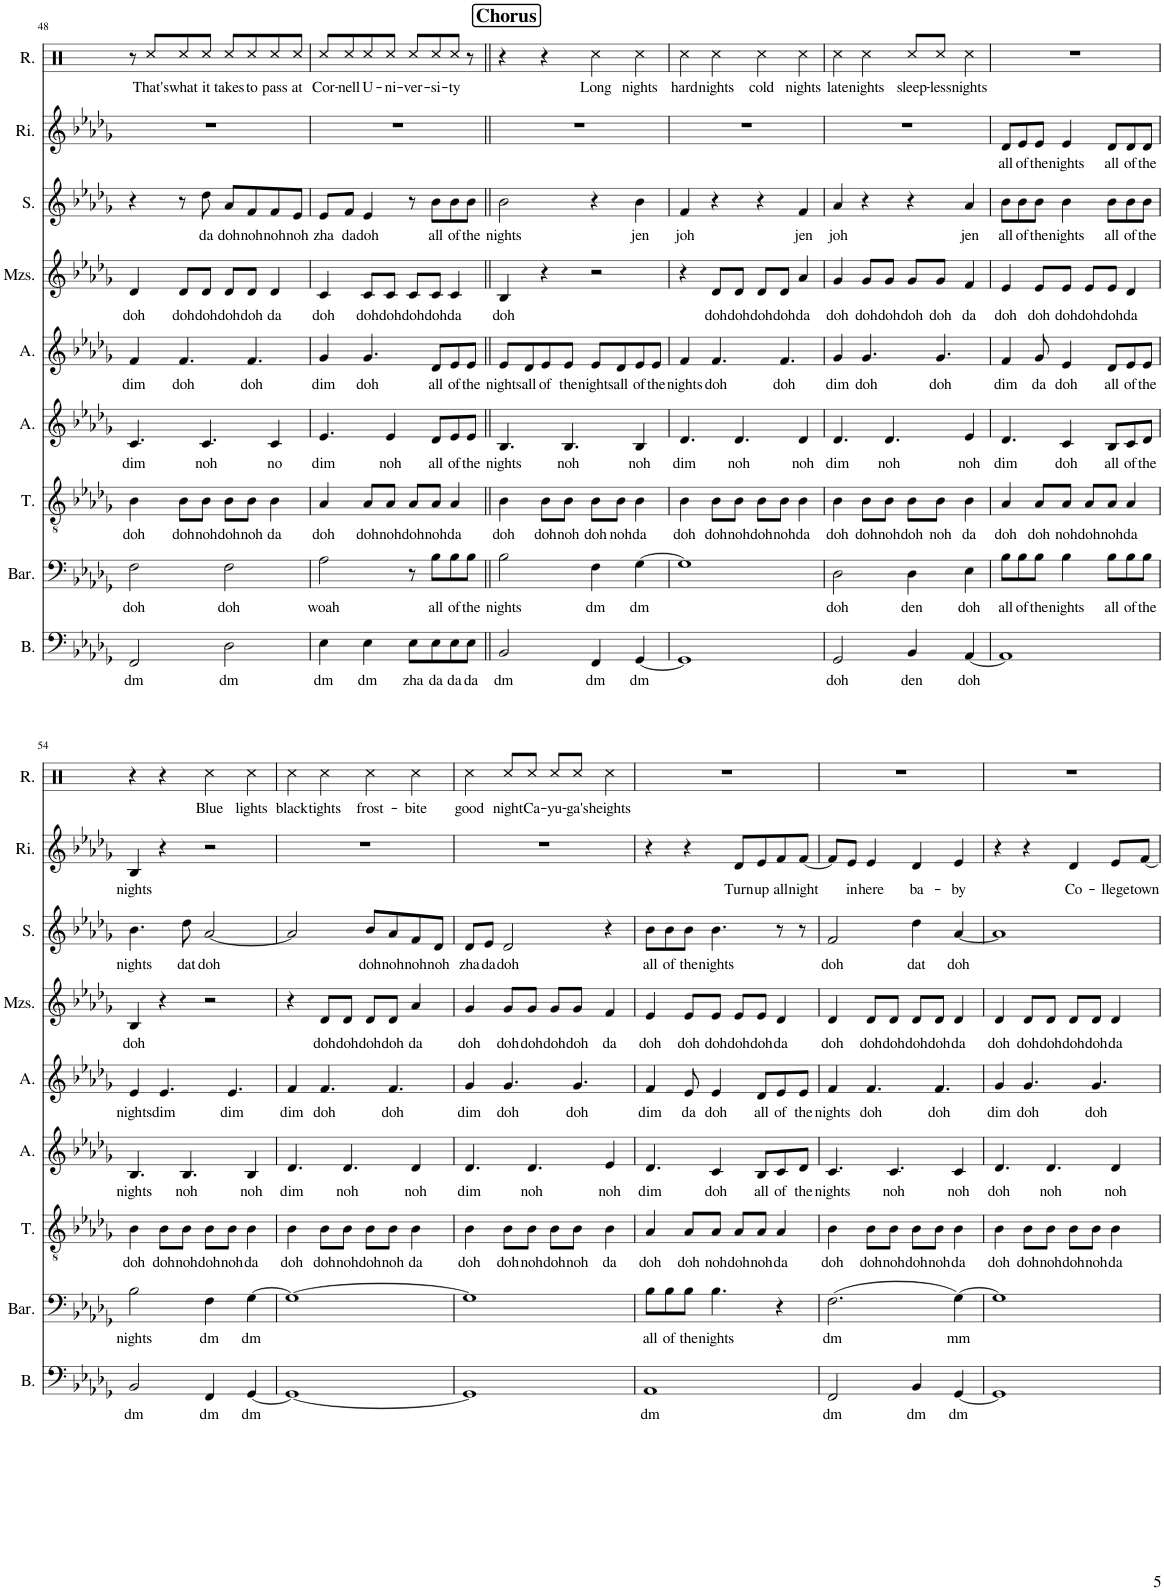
**kern	**text	**kern	**text	**kern	**text	**kern	**text	**kern	**text	**kern	**text	**kern	**text	**kern	**text
*part8	*part8	*part7	*part7	*part6	*part6	*part5	*part5	*part4	*part4	*part3	*part3	*part2	*part2	*part1	*part1
*staff8	*staff8	*staff7	*staff7	*staff6	*staff6	*staff5	*staff5	*staff4	*staff4	*staff3	*staff3	*staff2	*staff2	*staff1	*staff1
*I"Bass	*	*I"Baritone	*	*I"Tenor	*	*I"Alto	*	*I"Alto	*	*I"Mezzo-soprano	*	*I"Soprano	*	*I"Rihanna	*
*I'B.	*	*I'Bar.	*	*I'T.	*	*I'A.	*	*I'A.	*	*I'Mzs.	*	*I'S.	*	*I'Ri.	*
!!LO:PB:g=z
*clefF4	*	*clefF4	*	*clefGv2	*	*clefG2	*	*clefG2	*	*clefG2	*	*clefG2	*	*clefG2	*
*k[b-e-a-d-g-]	*	*k[b-e-a-d-g-]	*	*k[b-e-a-d-g-]	*	*k[b-e-a-d-g-]	*	*k[b-e-a-d-g-]	*	*k[b-e-a-d-g-]	*	*k[b-e-a-d-g-]	*	*k[b-e-a-d-g-]	*
*M4/4	*	*M4/4	*	*M4/4	*	*M4/4	*	*M4/4	*	*M4/4	*	*M4/4	*	*M4/4	*
=48	=48	=48	=48	=48	=48	=48	=48	=48	=48	=48	=48	=48	=48	=48	=48
!	!LO:LY:b	!	!LO:LY:b	!	!LO:LY:b	!	!LO:LY:b	!	!LO:LY:b	!	!LO:LY:b	!	!	!	!
2FF/	dm	2F\	doh	4B-\	doh	4.c/	dim	4f/	dim	4d-/	doh	4r	.	1r	.
!	!	!	!	!	!LO:LY:b	!	!	!	!LO:LY:b	!	!LO:LY:b	!	!	!	!
.	.	.	.	8B-\L	doh	.	.	4.f/	doh	8d-/L	doh	8r	.	.	.
!	!	!	!	!	!LO:LY:b	!	!LO:LY:b	!	!	!	!LO:LY:b	!	!LO:LY:b	!	!
.	.	.	.	8B-\J	noh	4.c/	noh	.	.	8d-/J	doh	8dd-\	da	.	.
!	!LO:LY:b	!	!LO:LY:b	!	!LO:LY:b	!	!	!	!	!	!LO:LY:b	!	!LO:LY:b	!	!
2D-\	dm	2F\	doh	8B-\L	doh	.	.	.	.	8d-/L	doh	8a-/L	doh	.	.
!	!	!	!	!	!LO:LY:b	!	!	!	!LO:LY:b	!	!LO:LY:b	!	!LO:LY:b	!	!
.	.	.	.	8B-\J	noh	.	.	4.f/	doh	8d-/J	doh	8f/	noh	.	.
!	!	!	!	!	!LO:LY:b	!	!LO:LY:b	!	!	!	!LO:LY:b	!	!LO:LY:b	!	!
.	.	.	.	4B-\	da	4c/	no	.	.	4d-/	da	8f/	noh	.	.
!	!	!	!	!	!	!	!	!	!	!	!	!	!LO:LY:b	!	!
.	.	.	.	.	.	.	.	.	.	.	.	8e-/J	noh	.	.
=49	=49	=49	=49	=49	=49	=49	=49	=49	=49	=49	=49	=49	=49	=49	=49
!	!LO:LY:b	!	!LO:LY:b	!	!LO:LY:b	!	!LO:LY:b	!	!LO:LY:b	!	!LO:LY:b	!	!LO:LY:b	!	!
4E-\	dm	2A-\	woah	4A-/	doh	4.e-/	dim	4g-/	dim	4c/	doh	8e-/L	zha	1r	.
!	!	!	!	!	!	!	!	!	!	!	!	!	!LO:LY:b	!	!
.	.	.	.	.	.	.	.	.	.	.	.	8f/J	da	.	.
!	!LO:LY:b	!	!	!	!LO:LY:b	!	!	!	!LO:LY:b	!	!LO:LY:b	!	!LO:LY:b	!	!
4E-\	dm	.	.	8A-/L	doh	.	.	4.g-/	doh	8c/L	doh	4e-/	doh	.	.
!	!	!	!	!	!LO:LY:b	!	!LO:LY:b	!	!	!	!LO:LY:b	!	!	!	!
.	.	.	.	8A-/J	noh	4e-/	noh	.	.	8c/J	doh	.	.	.	.
!	!LO:LY:b	!	!	!	!LO:LY:b	!	!	!	!	!	!LO:LY:b	!	!	!	!
8E-\L	zha	8r	.	8A-/L	doh	.	.	.	.	8c/L	doh	8r	.	.	.
!	!LO:LY:b	!	!LO:LY:b	!	!LO:LY:b	!	!LO:LY:b	!	!LO:LY:b	!	!LO:LY:b	!	!LO:LY:b	!	!
8E-\	da	8B-\L	all	8A-/J	noh	8d-/L	all	8d-/L	all	8c/J	doh	8b-\L	all	.	.
!	!LO:LY:b	!	!LO:LY:b	!	!LO:LY:b	!	!LO:LY:b	!	!LO:LY:b	!	!LO:LY:b	!	!LO:LY:b	!	!
8E-\	da	8B-\	of	4A-/	da	8e-/	of	8e-/	of	4c/	da	8b-\	of	.	.
!	!LO:LY:b	!	!LO:LY:b	!	!	!	!LO:LY:b	!	!LO:LY:b	!	!	!	!LO:LY:b	!	!
8E-\J	da	8B-\J	the	.	.	8e-/J	the	8e-/J	the	.	.	8b-\J	the	.	.
=50||	=50||	=50||	=50||	=50||	=50||	=50||	=50||	=50||	=50||	=50||	=50||	=50||	=50||	=50||	=50||
!	!LO:LY:b	!	!LO:LY:b	!	!LO:LY:b	!	!LO:LY:b	!	!LO:LY:b	!	!LO:LY:b	!	!LO:LY:b	!	!
2BB-/	dm	2B-\	nights	4B-\	doh	4.B-/	nights	8e-/L	nights	4B-/	doh	2b-\	nights	1r	.
!	!	!	!	!	!	!	!	!	!LO:LY:b	!	!	!	!	!	!
.	.	.	.	.	.	.	.	8d-/	all	.	.	.	.	.	.
!	!	!	!	!	!LO:LY:b	!	!	!	!LO:LY:b	!	!	!	!	!	!
.	.	.	.	8B-\L	doh	.	.	8e-/	of	4r	.	.	.	.	.
!	!	!	!	!	!LO:LY:b	!	!LO:LY:b	!	!LO:LY:b	!	!	!	!	!	!
.	.	.	.	8B-\J	noh	4.B-/	noh	8e-/J	the	.	.	.	.	.	.
!	!LO:LY:b	!	!LO:LY:b	!	!LO:LY:b	!	!	!	!LO:LY:b	!	!	!	!	!	!
4FF/	dm	4F\	dm	8B-\L	doh	.	.	8e-/L	nights	2r	.	4r	.	.	.
!	!	!	!	!	!LO:LY:b	!	!	!	!LO:LY:b	!	!	!	!	!	!
.	.	.	.	8B-\J	noh	.	.	8d-/	all	.	.	.	.	.	.
!	!LO:LY:b	!	!LO:LY:b	!	!LO:LY:b	!	!LO:LY:b	!	!LO:LY:b	!	!	!	!LO:LY:b	!	!
[4GG-/	dm	[4G-\	dm	4B-\	da	4B-/	noh	8e-/	of	.	.	4b-\	jen	.	.
!	!	!	!	!	!	!	!	!	!LO:LY:b	!	!	!	!	!	!
.	.	.	.	.	.	.	.	8e-/J	the	.	.	.	.	.	.
=51	=51	=51	=51	=51	=51	=51	=51	=51	=51	=51	=51	=51	=51	=51	=51
!	!	!	!	!	!LO:LY:b	!	!LO:LY:b	!	!LO:LY:b	!	!	!	!LO:LY:b	!	!
1GG-]	.	1G-]	.	4B-\	doh	4.d-/	dim	4f/	nights	4r	.	4f/	joh	1r	.
!	!	!	!	!	!LO:LY:b	!	!	!	!LO:LY:b	!	!LO:LY:b	!	!	!	!
.	.	.	.	8B-\L	doh	.	.	4.f/	doh	8d-/L	doh	4r	.	.	.
!	!	!	!	!	!LO:LY:b	!	!LO:LY:b	!	!	!	!LO:LY:b	!	!	!	!
.	.	.	.	8B-\J	noh	4.d-/	noh	.	.	8d-/J	doh	.	.	.	.
!	!	!	!	!	!LO:LY:b	!	!	!	!	!	!LO:LY:b	!	!	!	!
.	.	.	.	8B-\L	doh	.	.	.	.	8d-/L	doh	4r	.	.	.
!	!	!	!	!	!LO:LY:b	!	!	!	!LO:LY:b	!	!LO:LY:b	!	!	!	!
.	.	.	.	8B-\J	noh	.	.	4.f/	doh	8d-/J	doh	.	.	.	.
!	!	!	!	!	!LO:LY:b	!	!LO:LY:b	!	!	!	!LO:LY:b	!	!LO:LY:b	!	!
.	.	.	.	4B-\	da	4d-/	noh	.	.	4a-/	da	4f/	jen	.	.
=52	=52	=52	=52	=52	=52	=52	=52	=52	=52	=52	=52	=52	=52	=52	=52
!	!LO:LY:b	!	!LO:LY:b	!	!LO:LY:b	!	!LO:LY:b	!	!LO:LY:b	!	!LO:LY:b	!	!LO:LY:b	!	!
2GG-/	doh	2D-\	doh	4B-\	doh	4.d-/	dim	4g-/	dim	4g-/	doh	4a-/	joh	1r	.
!	!	!	!	!	!LO:LY:b	!	!	!	!LO:LY:b	!	!LO:LY:b	!	!	!	!
.	.	.	.	8B-\L	doh	.	.	4.g-/	doh	8g-/L	doh	4r	.	.	.
!	!	!	!	!	!LO:LY:b	!	!LO:LY:b	!	!	!	!LO:LY:b	!	!	!	!
.	.	.	.	8B-\J	noh	4.d-/	noh	.	.	8g-/J	doh	.	.	.	.
!	!LO:LY:b	!	!LO:LY:b	!	!LO:LY:b	!	!	!	!	!	!LO:LY:b	!	!	!	!
4BB-/	den	4D-\	den	8B-\L	doh	.	.	.	.	8g-/L	doh	4r	.	.	.
!	!	!	!	!	!LO:LY:b	!	!	!	!LO:LY:b	!	!LO:LY:b	!	!	!	!
.	.	.	.	8B-\J	noh	.	.	4.g-/	doh	8g-/J	doh	.	.	.	.
!	!LO:LY:b	!	!LO:LY:b	!	!LO:LY:b	!	!LO:LY:b	!	!	!	!LO:LY:b	!	!LO:LY:b	!	!
[4AA-/	doh	4E-\	doh	4B-\	da	4e-/	noh	.	.	4f/	da	4a-/	jen	.	.
=53	=53	=53	=53	=53	=53	=53	=53	=53	=53	=53	=53	=53	=53	=53	=53
!	!	!	!LO:LY:b	!	!LO:LY:b	!	!LO:LY:b	!	!LO:LY:b	!	!LO:LY:b	!	!LO:LY:b	!	!LO:LY:b
1AA-]	.	8B-\L	all	4A-/	doh	4.d-/	dim	4f/	dim	4e-/	doh	8b-\L	all	8d-/L	all
!	!	!	!LO:LY:b	!	!	!	!	!	!	!	!	!	!LO:LY:b	!	!LO:LY:b
.	.	8B-\	of	.	.	.	.	.	.	.	.	8b-\	of	8e-/	of
!	!	!	!LO:LY:b	!	!LO:LY:b	!	!	!	!LO:LY:b	!	!LO:LY:b	!	!LO:LY:b	!	!LO:LY:b
.	.	8B-\J	the	8A-/L	doh	.	.	8g-/	da	8e-/L	doh	8b-\J	the	8e-/J	the
!	!	!	!LO:LY:b	!	!LO:LY:b	!	!LO:LY:b	!	!LO:LY:b	!	!LO:LY:b	!	!LO:LY:b	!	!LO:LY:b
.	.	4B-\	nights	8A-/J	noh	4c/	doh	4e-/	doh	8e-/J	doh	4b-\	nights	4e-/	nights
!	!	!	!	!	!LO:LY:b	!	!	!	!	!	!LO:LY:b	!	!	!	!
.	.	.	.	8A-/L	doh	.	.	.	.	8e-/L	doh	.	.	.	.
!	!	!	!LO:LY:b	!	!LO:LY:b	!	!LO:LY:b	!	!LO:LY:b	!	!LO:LY:b	!	!LO:LY:b	!	!LO:LY:b
.	.	8B-\L	all	8A-/J	noh	8B-/L	all	8d-/L	all	8e-/J	doh	8b-\L	all	8d-/L	all
!	!	!	!LO:LY:b	!	!LO:LY:b	!	!LO:LY:b	!	!LO:LY:b	!	!LO:LY:b	!	!LO:LY:b	!	!LO:LY:b
.	.	8B-\	of	4A-/	da	8c/	of	8e-/	of	4d-/	da	8b-\	of	8d-/	of
!	!	!	!LO:LY:b	!	!	!	!LO:LY:b	!	!LO:LY:b	!	!	!	!LO:LY:b	!	!LO:LY:b
.	.	8B-\J	the	.	.	8d-/J	the	8e-/J	the	.	.	8b-\J	the	8d-/J	the
!!LO:LB:g=z
=54	=54	=54	=54	=54	=54	=54	=54	=54	=54	=54	=54	=54	=54	=54	=54
!	!LO:LY:b	!	!LO:LY:b	!	!LO:LY:b	!	!LO:LY:b	!	!LO:LY:b	!	!LO:LY:b	!	!LO:LY:b	!	!LO:LY:b
2BB-/	dm	2B-\	nights	4B-\	doh	4.B-/	nights	4e-/	nights	4B-/	doh	4.b-\	nights	4B-/	nights
!	!	!	!	!	!LO:LY:b	!	!	!	!LO:LY:b	!	!	!	!	!	!
.	.	.	.	8B-\L	doh	.	.	4.e-/	dim	4r	.	.	.	4r	.
!	!	!	!	!	!LO:LY:b	!	!LO:LY:b	!	!	!	!	!	!LO:LY:b	!	!
.	.	.	.	8B-\J	noh	4.B-/	noh	.	.	.	.	8dd-\	dat	.	.
!	!LO:LY:b	!	!LO:LY:b	!	!LO:LY:b	!	!	!	!	!	!	!	!LO:LY:b	!	!
4FF/	dm	4F\	dm	8B-\L	doh	.	.	.	.	2r	.	[2a-/	doh	2r	.
!	!	!	!	!	!LO:LY:b	!	!	!	!LO:LY:b	!	!	!	!	!	!
.	.	.	.	8B-\J	noh	.	.	4.e-/	dim	.	.	.	.	.	.
!	!LO:LY:b	!	!LO:LY:b	!	!LO:LY:b	!	!LO:LY:b	!	!	!	!	!	!	!	!
[4GG-/	dm	[4G-\	dm	4B-\	da	4B-/	noh	.	.	.	.	.	.	.	.
=55	=55	=55	=55	=55	=55	=55	=55	=55	=55	=55	=55	=55	=55	=55	=55
!	!	!	!	!	!LO:LY:b	!	!LO:LY:b	!	!LO:LY:b	!	!	!	!	!	!
1GG-_	.	1G-_	.	4B-\	doh	4.d-/	dim	4f/	dim	4r	.	2a-/]	.	1r	.
!	!	!	!	!	!LO:LY:b	!	!	!	!LO:LY:b	!	!LO:LY:b	!	!	!	!
.	.	.	.	8B-\L	doh	.	.	4.f/	doh	8d-/L	doh	.	.	.	.
!	!	!	!	!	!LO:LY:b	!	!LO:LY:b	!	!	!	!LO:LY:b	!	!	!	!
.	.	.	.	8B-\J	noh	4.d-/	noh	.	.	8d-/J	doh	.	.	.	.
!	!	!	!	!	!LO:LY:b	!	!	!	!	!	!LO:LY:b	!	!LO:LY:b	!	!
.	.	.	.	8B-\L	doh	.	.	.	.	8d-/L	doh	8b-/L	doh	.	.
!	!	!	!	!	!LO:LY:b	!	!	!	!LO:LY:b	!	!LO:LY:b	!	!LO:LY:b	!	!
.	.	.	.	8B-\J	noh	.	.	4.f/	doh	8d-/J	doh	8a-/	noh	.	.
!	!	!	!	!	!LO:LY:b	!	!LO:LY:b	!	!	!	!LO:LY:b	!	!LO:LY:b	!	!
.	.	.	.	4B-\	da	4d-/	noh	.	.	4a-/	da	8f/	noh	.	.
!	!	!	!	!	!	!	!	!	!	!	!	!	!LO:LY:b	!	!
.	.	.	.	.	.	.	.	.	.	.	.	8d-/J	noh	.	.
=56	=56	=56	=56	=56	=56	=56	=56	=56	=56	=56	=56	=56	=56	=56	=56
!	!	!	!	!	!LO:LY:b	!	!LO:LY:b	!	!LO:LY:b	!	!LO:LY:b	!	!LO:LY:b	!	!
1GG-]	.	1G-]	.	4B-\	doh	4.d-/	dim	4g-/	dim	4g-/	doh	8d-/L	zha	1r	.
!	!	!	!	!	!	!	!	!	!	!	!	!	!LO:LY:b	!	!
.	.	.	.	.	.	.	.	.	.	.	.	8e-/J	da	.	.
!	!	!	!	!	!LO:LY:b	!	!	!	!LO:LY:b	!	!LO:LY:b	!	!LO:LY:b	!	!
.	.	.	.	8B-\L	doh	.	.	4.g-/	doh	8g-/L	doh	2d-/	doh	.	.
!	!	!	!	!	!LO:LY:b	!	!LO:LY:b	!	!	!	!LO:LY:b	!	!	!	!
.	.	.	.	8B-\J	noh	4.d-/	noh	.	.	8g-/J	doh	.	.	.	.
!	!	!	!	!	!LO:LY:b	!	!	!	!	!	!LO:LY:b	!	!	!	!
.	.	.	.	8B-\L	doh	.	.	.	.	8g-/L	doh	.	.	.	.
!	!	!	!	!	!LO:LY:b	!	!	!	!LO:LY:b	!	!LO:LY:b	!	!	!	!
.	.	.	.	8B-\J	noh	.	.	4.g-/	doh	8g-/J	doh	.	.	.	.
!	!	!	!	!	!LO:LY:b	!	!LO:LY:b	!	!	!	!LO:LY:b	!	!	!	!
.	.	.	.	4B-\	da	4e-/	noh	.	.	4f/	da	4r	.	.	.
=57	=57	=57	=57	=57	=57	=57	=57	=57	=57	=57	=57	=57	=57	=57	=57
!	!LO:LY:b	!	!LO:LY:b	!	!LO:LY:b	!	!LO:LY:b	!	!LO:LY:b	!	!LO:LY:b	!	!LO:LY:b	!	!
1AA-	dm	8B-\L	all	4A-/	doh	4.d-/	dim	4f/	dim	4e-/	doh	8b-\L	all	4r	.
!	!	!	!LO:LY:b	!	!	!	!	!	!	!	!	!	!LO:LY:b	!	!
.	.	8B-\	of	.	.	.	.	.	.	.	.	8b-\	of	.	.
!	!	!	!LO:LY:b	!	!LO:LY:b	!	!	!	!LO:LY:b	!	!LO:LY:b	!	!LO:LY:b	!	!
.	.	8B-\J	the	8A-/L	doh	.	.	8e-/	da	8e-/L	doh	8b-\J	the	4r	.
!	!	!	!LO:LY:b	!	!LO:LY:b	!	!LO:LY:b	!	!LO:LY:b	!	!LO:LY:b	!	!LO:LY:b	!	!
.	.	4.B-\	nights	8A-/J	noh	4c/	doh	4e-/	doh	8e-/J	doh	4.b-\	nights	.	.
!	!	!	!	!	!LO:LY:b	!	!	!	!	!	!LO:LY:b	!	!	!	!LO:LY:b
.	.	.	.	8A-/L	doh	.	.	.	.	8e-/L	doh	.	.	8d-/L	Turn
!	!	!	!	!	!LO:LY:b	!	!LO:LY:b	!	!LO:LY:b	!	!LO:LY:b	!	!	!	!LO:LY:b
.	.	.	.	8A-/J	noh	8B-/L	all	8d-/L	all	8e-/J	doh	.	.	8e-/	up
!	!	!	!	!	!LO:LY:b	!	!LO:LY:b	!	!LO:LY:b	!	!LO:LY:b	!	!	!	!LO:LY:b
.	.	4r	.	4A-/	da	8c/	of	8e-/	of	4d-/	da	8r	.	8f/	all
!	!	!	!	!	!	!	!LO:LY:b	!	!LO:LY:b	!	!	!	!	!	!LO:LY:b
.	.	.	.	.	.	8d-/J	the	8e-/J	the	.	.	8r	.	[8f/J	night
=58	=58	=58	=58	=58	=58	=58	=58	=58	=58	=58	=58	=58	=58	=58	=58
!	!LO:LY:b	!	!LO:LY:b	!	!LO:LY:b	!	!LO:LY:b	!	!LO:LY:b	!	!LO:LY:b	!	!LO:LY:b	!	!
2FF/	dm	(2.F\	dm	4B-\	doh	4.c/	nights	4f/	nights	4d-/	doh	2f/	doh	8f/L]	.
!	!	!	!	!	!	!	!	!	!	!	!	!	!	!	!LO:LY:b
.	.	.	.	.	.	.	.	.	.	.	.	.	.	8e-/J	in
!	!	!	!	!	!LO:LY:b	!	!	!	!LO:LY:b	!	!LO:LY:b	!	!	!	!LO:LY:b
.	.	.	.	8B-\L	doh	.	.	4.f/	doh	8d-/L	doh	.	.	4e-/	here
!	!	!	!	!	!LO:LY:b	!	!LO:LY:b	!	!	!	!LO:LY:b	!	!	!	!
.	.	.	.	8B-\J	noh	4.c/	noh	.	.	8d-/J	doh	.	.	.	.
!	!LO:LY:b	!	!	!	!LO:LY:b	!	!	!	!	!	!LO:LY:b	!	!LO:LY:b	!	!LO:LY:b
4BB-/	dm	.	.	8B-\L	doh	.	.	.	.	8d-/L	doh	4dd-\	dat	4d-/	ba-
!	!	!	!	!	!LO:LY:b	!	!	!	!LO:LY:b	!	!LO:LY:b	!	!	!	!
.	.	.	.	8B-\J	noh	.	.	4.f/	doh	8d-/J	doh	.	.	.	.
!	!LO:LY:b	!	!LO:LY:b	!	!LO:LY:b	!	!LO:LY:b	!	!	!	!LO:LY:b	!	!LO:LY:b	!	!LO:LY:b
[4GG-/	dm	[4G-\)	mm	4B-\	da	4c/	noh	.	.	4d-/	da	[4a-/	doh	4e-/	-by
=59	=59	=59	=59	=59	=59	=59	=59	=59	=59	=59	=59	=59	=59	=59	=59
!	!	!	!	!	!LO:LY:b	!	!LO:LY:b	!	!LO:LY:b	!	!LO:LY:b	!	!	!	!
1GG-]	.	1G-]	.	4B-\	doh	4.d-/	doh	4g-/	dim	4d-/	doh	1a-]	.	4r	.
!	!	!	!	!	!LO:LY:b	!	!	!	!LO:LY:b	!	!LO:LY:b	!	!	!	!
.	.	.	.	8B-\L	doh	.	.	4.g-/	doh	8d-/L	doh	.	.	4r	.
!	!	!	!	!	!LO:LY:b	!	!LO:LY:b	!	!	!	!LO:LY:b	!	!	!	!
.	.	.	.	8B-\J	noh	4.d-/	noh	.	.	8d-/J	doh	.	.	.	.
!	!	!	!	!	!LO:LY:b	!	!	!	!	!	!LO:LY:b	!	!	!	!LO:LY:b
.	.	.	.	8B-\L	doh	.	.	.	.	8d-/L	doh	.	.	4d-/	Co-
!	!	!	!	!	!LO:LY:b	!	!	!	!LO:LY:b	!	!LO:LY:b	!	!	!	!
.	.	.	.	8B-\J	noh	.	.	4.g-/	doh	8d-/J	doh	.	.	.	.
!	!	!	!	!	!LO:LY:b	!	!LO:LY:b	!	!	!	!LO:LY:b	!	!	!	!LO:LY:b
.	.	.	.	4B-\	da	4d-/	noh	.	.	4d-/	da	.	.	8e-/L	-llege
!	!	!	!	!	!	!	!	!	!	!	!	!	!	!	!LO:LY:b
.	.	.	.	.	.	.	.	.	.	.	.	.	.	[8f/J	town
=	=	=	=	=	=	=	=	=	=	=	=	=	=	=	=
*-	*-	*-	*-	*-	*-	*-	*-	*-	*-	*-	*-	*-	*-	*-	*-
